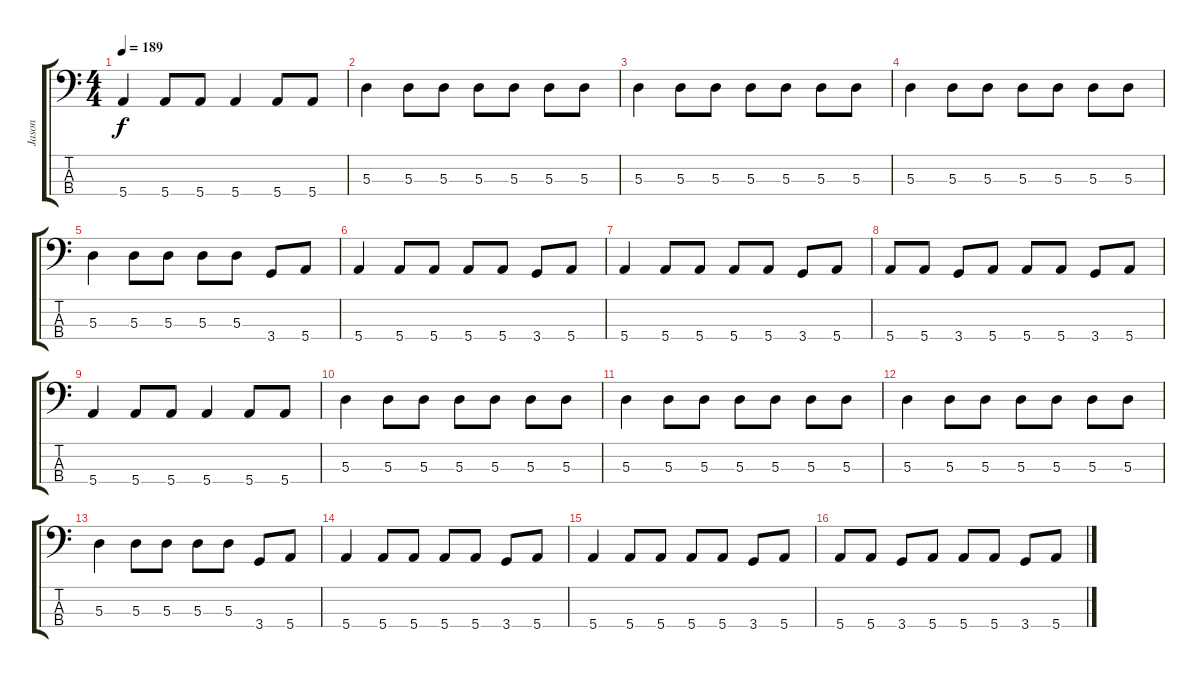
\track ("Jason" "Jason") {instrument electricbassfinger}
\staff {score tabs}
\tuning (G2 D2 A1 E1) {hide}
\ts (4 4)
\tempo 189
\clef f4
\ks c
5.4.4{dy f} 5.4.8 5.4.8 5.4.4 5.4.8 5.4.8 |
5.3.4 5.3.8 5.3.8 5.3.8 5.3.8 5.3.8 5.3.8 |
5.3.4 5.3.8 5.3.8 5.3.8 5.3.8 5.3.8 5.3.8 |
5.3.4 5.3.8 5.3.8 5.3.8 5.3.8 5.3.8 5.3.8 |
5.3.4 5.3.8 5.3.8 5.3.8 5.3.8 3.4.8 5.4.8 |
5.4.4 5.4.8 5.4.8 5.4.8 5.4.8 3.4.8 5.4.8 |
5.4.4 5.4.8 5.4.8 5.4.8 5.4.8 3.4.8 5.4.8 |
5.4.8 5.4.8 3.4.8 5.4.8 5.4.8 5.4.8 3.4.8 5.4.8 |
5.4.4 5.4.8 5.4.8 5.4.4 5.4.8 5.4.8 |
5.3.4 5.3.8 5.3.8 5.3.8 5.3.8 5.3.8 5.3.8 |
5.3.4 5.3.8 5.3.8 5.3.8 5.3.8 5.3.8 5.3.8 |
5.3.4 5.3.8 5.3.8 5.3.8 5.3.8 5.3.8 5.3.8 |
5.3.4 5.3.8 5.3.8 5.3.8 5.3.8 3.4.8 5.4.8 |
5.4.4 5.4.8 5.4.8 5.4.8 5.4.8 3.4.8 5.4.8 |
5.4.4 5.4.8 5.4.8 5.4.8 5.4.8 3.4.8 5.4.8 |
5.4.8 5.4.8 3.4.8 5.4.8 5.4.8 5.4.8 3.4.8 5.4.8
